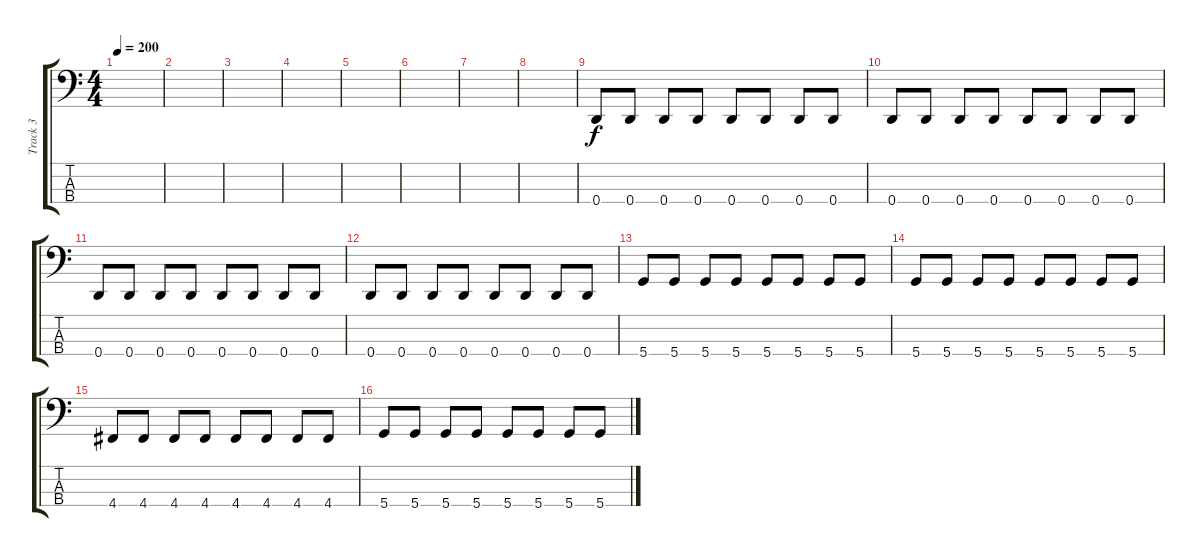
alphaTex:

\track ("Track 3" "Track 3") {instrument electricbasspick}
\staff {score tabs}
\tuning (G2 D2 A1 D1) {hide}
\ts (4 4)
\tempo 200
\clef f4
\ks c
|
|
|
|
|
|
|
|
0.4.8 0.4.8 0.4.8 0.4.8 0.4.8 0.4.8 0.4.8 0.4.8 |
0.4.8 0.4.8 0.4.8 0.4.8 0.4.8 0.4.8 0.4.8 0.4.8 |
0.4.8 0.4.8 0.4.8 0.4.8 0.4.8 0.4.8 0.4.8 0.4.8 |
0.4.8 0.4.8 0.4.8 0.4.8 0.4.8 0.4.8 0.4.8 0.4.8 |
5.4.8 5.4.8 5.4.8 5.4.8 5.4.8 5.4.8 5.4.8 5.4.8 |
5.4.8 5.4.8 5.4.8 5.4.8 5.4.8 5.4.8 5.4.8 5.4.8 |
4.4.8 4.4.8 4.4.8 4.4.8 4.4.8 4.4.8 4.4.8 4.4.8 |
5.4.8 5.4.8 5.4.8 5.4.8 5.4.8 5.4.8 5.4.8 5.4.8
